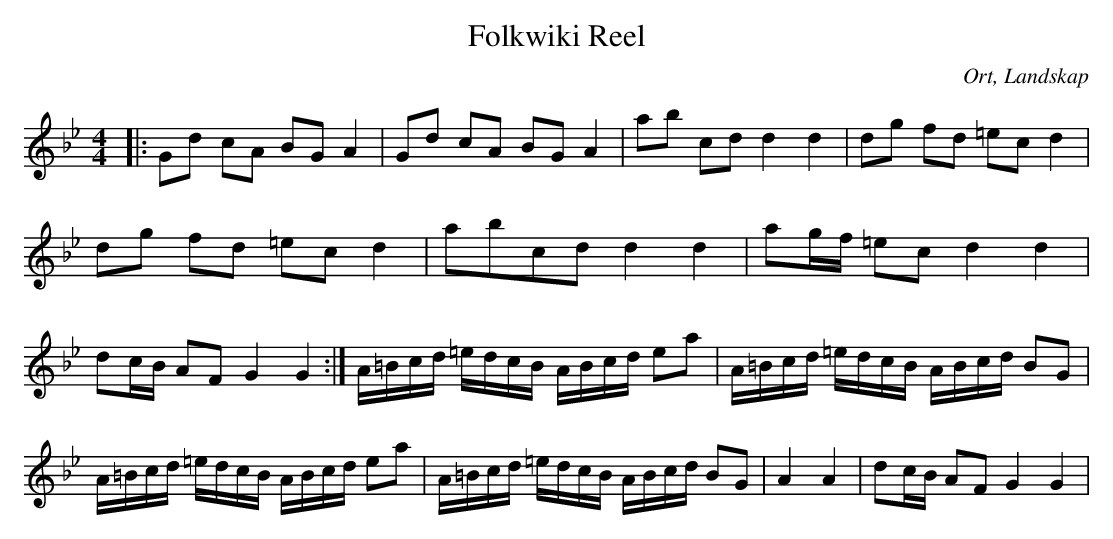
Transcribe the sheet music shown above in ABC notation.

X:1
T:Folkwiki Reel
O:Ort, Landskap
M:4/4
L:1/16
K:Gm
|: G2d2 c2A2 B2G2 A4 | G2d2 c2A2 B2G2 A4 | a2b2 c2d2 d4 d4 | d2g2 f2d2 =e2c2 d4 | d2g2 f2d2 =e2c2 d4 | a2b2c2d2 d4 d4 | a2gf =e2c2 d4 d4|d2cB A2F2 G4 G4 :| A=Bcd =edcB ABcd e2a2 | A=Bcd =edcB ABcd B2G2 |A=Bcd =edcB ABcd e2a2 | A=Bcd =edcB ABcd B2G2 | A4 A4 | d2cB A2F2 G4 G4 |
